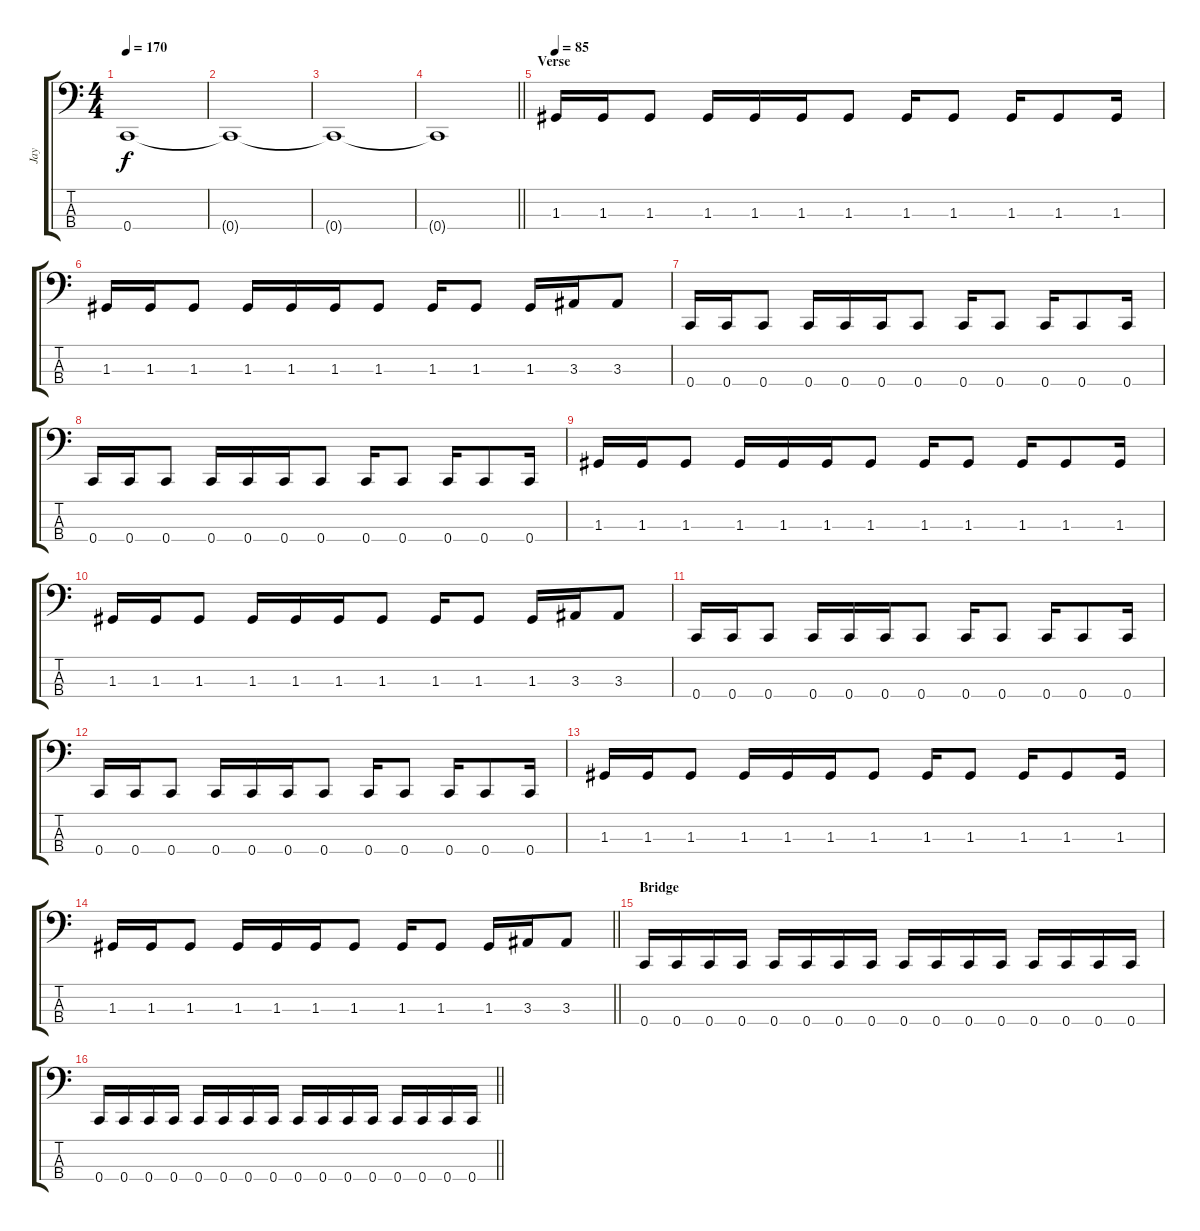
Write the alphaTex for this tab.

\track ("Jay" "Jay") {instrument electricbasspick}
\staff {score tabs}
\tuning (F2 C2 G1 C1) {hide}
\ts (4 4)
\tempo 170
\clef f4
\ks c
0.4{t}.1{dy f} |
0.4{t}.1 |
0.4{t}.1 |
\barLineRight lightlight
0.4{t}.1 |
\section ("" "Verse")
\tempo 85
1.3.16 1.3.16 1.3.8 1.3.16 1.3.16 1.3.16 1.3.8 1.3.16 1.3.8 1.3.16 1.3.8 1.3.16 |
1.3.16 1.3.16 1.3.8 1.3.16 1.3.16 1.3.16 1.3.8 1.3.16 1.3.8 1.3.16 3.3.16 3.3.8 |
0.4.16 0.4.16 0.4.8 0.4.16 0.4.16 0.4.16 0.4.8 0.4.16 0.4.8 0.4.16 0.4.8 0.4.16 |
0.4.16 0.4.16 0.4.8 0.4.16 0.4.16 0.4.16 0.4.8 0.4.16 0.4.8 0.4.16 0.4.8 0.4.16 |
1.3.16 1.3.16 1.3.8 1.3.16 1.3.16 1.3.16 1.3.8 1.3.16 1.3.8 1.3.16 1.3.8 1.3.16 |
1.3.16 1.3.16 1.3.8 1.3.16 1.3.16 1.3.16 1.3.8 1.3.16 1.3.8 1.3.16 3.3.16 3.3.8 |
0.4.16 0.4.16 0.4.8 0.4.16 0.4.16 0.4.16 0.4.8 0.4.16 0.4.8 0.4.16 0.4.8 0.4.16 |
0.4.16 0.4.16 0.4.8 0.4.16 0.4.16 0.4.16 0.4.8 0.4.16 0.4.8 0.4.16 0.4.8 0.4.16 |
1.3.16 1.3.16 1.3.8 1.3.16 1.3.16 1.3.16 1.3.8 1.3.16 1.3.8 1.3.16 1.3.8 1.3.16 |
\barLineRight lightlight
1.3.16 1.3.16 1.3.8 1.3.16 1.3.16 1.3.16 1.3.8 1.3.16 1.3.8 1.3.16 3.3.16 3.3.8 |
\section ("" "Bridge")
0.4.16 0.4.16 0.4.16 0.4.16 0.4.16 0.4.16 0.4.16 0.4.16 0.4.16 0.4.16 0.4.16 0.4.16 0.4.16 0.4.16 0.4.16 0.4.16 |
\barLineRight lightlight
0.4.16 0.4.16 0.4.16 0.4.16 0.4.16 0.4.16 0.4.16 0.4.16 0.4.16 0.4.16 0.4.16 0.4.16 0.4.16 0.4.16 0.4.16 0.4.16
